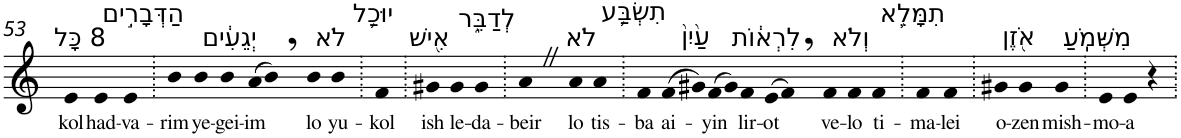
**kern	**text
*part1	*part1
*staff1	*staff1
*I"Piano	*
*I'Pno	*
!!LO:PB:g=z
*clefG2	*
*k[]	*
=53	=53
!LO:TX:a:t=8 כָּל	!
!	!LO:LY:b
4e	kol
!LO:TX:a:t=הַדְּבָרִ֣ים	!
!	!LO:LY:b
4e	had-
!	!LO:LY:b
4e	-va-
=54.	=54.
!	!LO:LY:b
4b	-rim
!LO:TX:a:t=יְגֵעִ֔ים	!
!	!LO:LY:b
4b	ye-
!	!LO:LY:b
4b	-gei-
!	!LO:LY:b
(>8a	-im
8b,)	.
!LO:TX:a:t=לֹא	!
!	!LO:LY:b
4b	lo
!LO:TX:a:t=יוּכַ֥ל	!
!	!LO:LY:b
4b	yu-
=55.	=55.
!	!LO:LY:b
4f	-kol
=56.	=56.
!LO:TX:a:t=אִ֖ישׁ	!
!	!LO:LY:b
4g#X	ish
!LO:TX:a:t=לְדַבֵּ֑ר	!
!	!LO:LY:b
4g#	le-
!	!LO:LY:b
4g#	-da-
=57.	=57.
!	!LO:LY:b
4aZ	-beir
!LO:TX:a:t=לֹא	!
!	!LO:LY:b
4a	lo
!LO:TX:a:t=תִשְׂבַּ֥ע	!
!	!LO:LY:b
4a	tis-
=58.	=58.
!	!LO:LY:b
4f	-ba
!LO:TX:a:t=עַ֙יִן֙	!
!	!LO:LY:b
(>8f	ai-
8g#X)	.
!	!LO:LY:b
(>8f	-yin
8g#)	.
!LO:TX:a:t=לִרְא֔וֹת	!
!	!LO:LY:b
4f	lir-
!	!LO:LY:b
(>8e	-ot
8f,)	.
!LO:TX:a:t=וְלֹא	!
!	!LO:LY:b
4f	ve-
!	!LO:LY:b
4f	-lo
!LO:TX:a:t=תִמָּלֵ֥א	!
!	!LO:LY:b
4f	ti-
=59.	=59.
!	!LO:LY:b
4f	-ma-
!	!LO:LY:b
4f	-lei
=60.	=60.
!LO:TX:a:t=אֹ֖זֶן	!
!	!LO:LY:b
4g#X	o-
!	!LO:LY:b
4g#	-zen
!LO:TX:a:t=מִשְּׁמֹֽעַ	!
!	!LO:LY:b
4g#	mish-
=61.	=61.
!	!LO:LY:b
4e	-mo-
!	!LO:LY:b
4e	-a
4r	.
=.	=.
*-	*-
